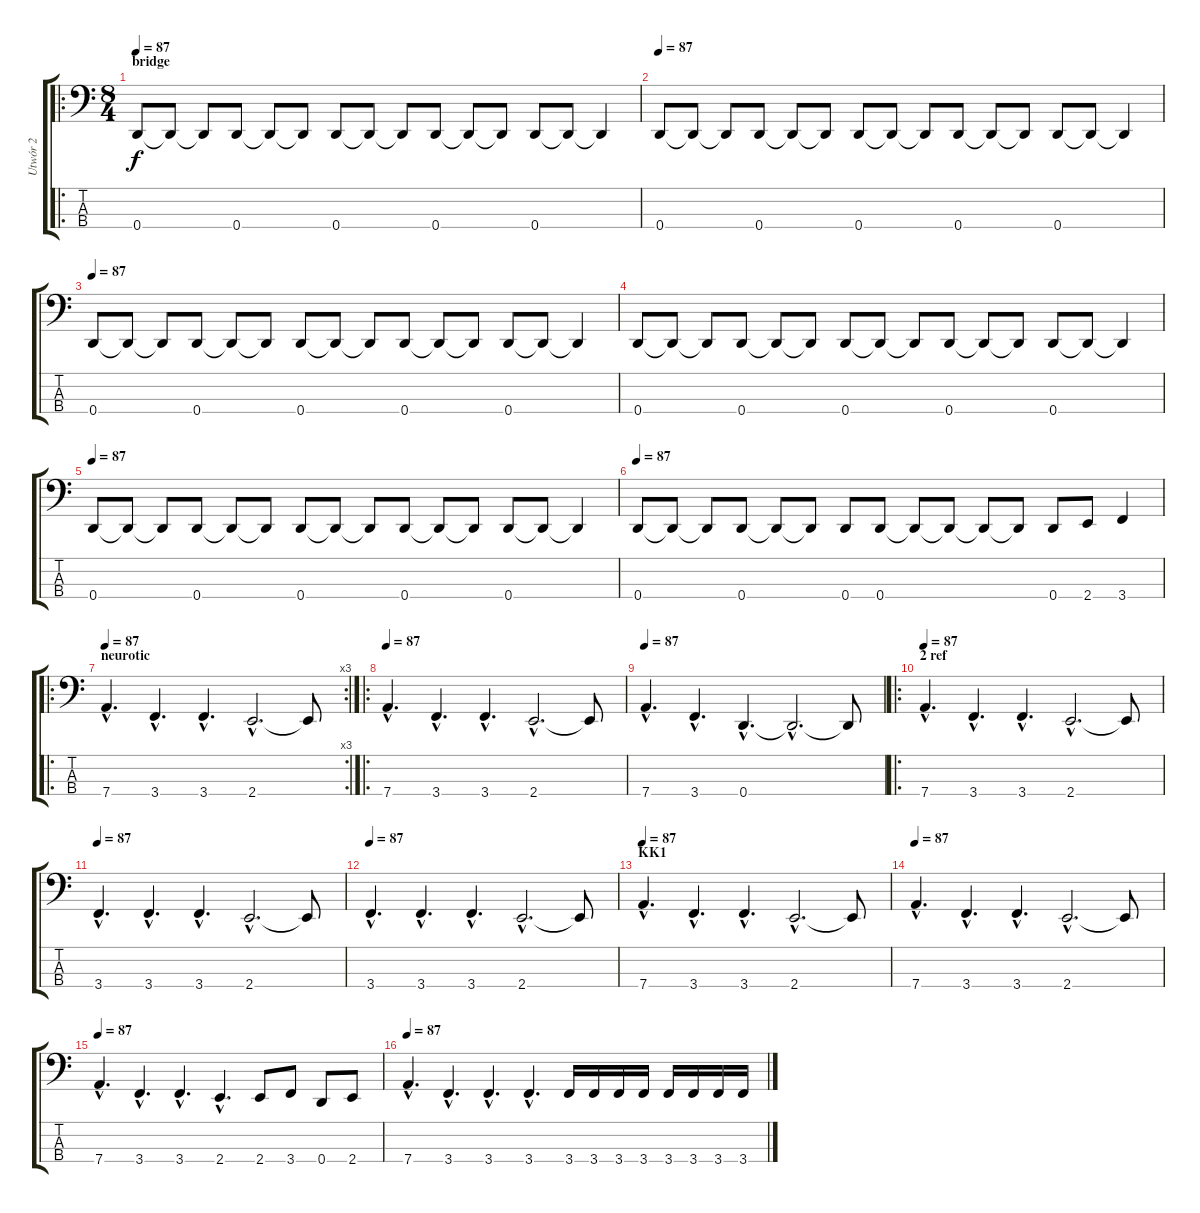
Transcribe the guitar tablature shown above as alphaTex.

\track ("Utwór 2" "Utwór 2") {instrument electricbassfinger}
\staff {score tabs}
\tuning (G2 D2 A1 D1) {hide}
\ro
\ts (8 4)
\section ("" "bridge")
\tempo 87
\clef f4
\ks c
0.4.8{dy f} 0.4{t}.8 0.4{t}.8 0.4.8 0.4{t}.8 0.4{t}.8 0.4.8 0.4{t}.8 0.4{t}.8 0.4.8 0.4{t}.8 0.4{t}.8 0.4.8 0.4{t}.8 0.4{t}.4 |
\tempo 87
0.4.8 0.4{t}.8 0.4{t}.8 0.4.8 0.4{t}.8 0.4{t}.8 0.4.8 0.4{t}.8 0.4{t}.8 0.4.8 0.4{t}.8 0.4{t}.8 0.4.8 0.4{t}.8 0.4{t}.4 |
\tempo 87
0.4.8 0.4{t}.8 0.4{t}.8 0.4.8 0.4{t}.8 0.4{t}.8 0.4.8 0.4{t}.8 0.4{t}.8 0.4.8 0.4{t}.8 0.4{t}.8 0.4.8 0.4{t}.8 0.4{t}.4 |
0.4.8 0.4{t}.8 0.4{t}.8 0.4.8 0.4{t}.8 0.4{t}.8 0.4.8 0.4{t}.8 0.4{t}.8 0.4.8 0.4{t}.8 0.4{t}.8 0.4.8 0.4{t}.8 0.4{t}.4 |
\tempo 87
0.4.8 0.4{t}.8 0.4{t}.8 0.4.8 0.4{t}.8 0.4{t}.8 0.4.8 0.4{t}.8 0.4{t}.8 0.4.8 0.4{t}.8 0.4{t}.8 0.4.8 0.4{t}.8 0.4{t}.4 |
\tempo 87
0.4.8 0.4{t}.8 0.4{t}.8 0.4.8 0.4{t}.8 0.4{t}.8 0.4.8 0.4.8 0.4{t}.8 0.4{t}.8 0.4{t}.8 0.4{t}.8 0.4.8 2.4.8 3.4.4 |
\ro
\rc 3
\section ("" "neurotic")
\tempo 87
7.4{hac}.4{d} 3.4{hac}.4{d} 3.4{hac}.4{d} 2.4{hac}.2{d} 2.4{t}.8 |
\ro
\tempo 87
7.4{hac}.4{d} 3.4{hac}.4{d} 3.4{hac}.4{d} 2.4{hac}.2{d} 2.4{t}.8 |
\tempo 87
7.4{hac}.4{d} 3.4{hac}.4{d} 0.4{hac}.4{d} 0.4{hac t}.2{d} 0.4{t}.8 |
\ro
\section ("" "2 ref")
\tempo 87
7.4{hac}.4{d volume 12} 3.4{hac}.4{d} 3.4{hac}.4{d} 2.4{hac}.2{d} 2.4{t}.8 |
\tempo 87
3.4{hac}.4{d} 3.4{hac}.4{d} 3.4{hac}.4{d} 2.4{hac}.2{d} 2.4{t}.8 |
\tempo 87
3.4{hac}.4{d} 3.4{hac}.4{d} 3.4{hac}.4{d} 2.4{hac}.2{d} 2.4{t}.8 |
\section ("" "KK1")
\tempo 87
7.4{hac}.4{d} 3.4{hac}.4{d} 3.4{hac}.4{d} 2.4{hac}.2{d} 2.4{t}.8 |
\tempo 87
7.4{hac}.4{d} 3.4{hac}.4{d} 3.4{hac}.4{d} 2.4{hac}.2{d} 2.4{t}.8 |
\tempo 87
7.4{hac}.4{d} 3.4{hac}.4{d} 3.4{hac}.4{d} 2.4{hac}.4{d} 2.4.8 3.4.8 0.4.8 2.4.8 |
\tempo 87
7.4{hac}.4{d volume 12} 3.4{hac}.4{d} 3.4{hac}.4{d} 3.4{hac}.4{d} 3.4.16 3.4.16 3.4.16 3.4.16 3.4.16 3.4.16 3.4.16 3.4.16
